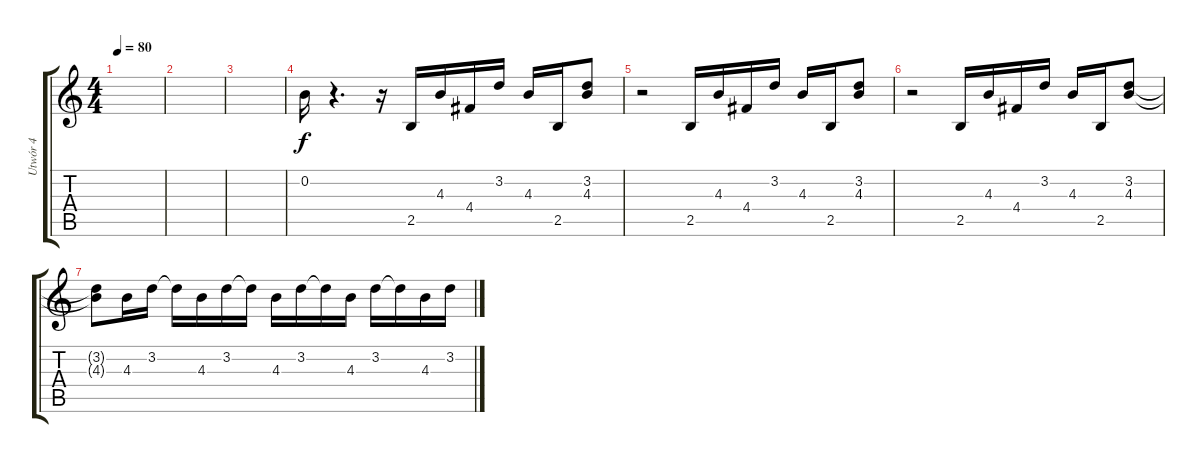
\track ("Utwór 4" "Utwór 4") {instrument electricguitarmuted}
\staff {score tabs}
\tuning (E4 B3 G3 D3 A2 E2) {hide}
\ts (4 4)
\tempo 80
\clef g2
\ks c
|
|
|
0.2.16 r.4{d} r.16 2.5.16 4.3.16 4.4.16 3.2.16 4.3.16 2.5.16 (3.2 4.3).8 |
r.2 2.5.16 4.3.16 4.4.16 3.2.16 4.3.16 2.5.16 (3.2 4.3).8 |
r.2 2.5.16 4.3.16 4.4.16 3.2.16 4.3.16 2.5.16 (3.2 4.3).8 |
(3.2{t} 4.3{t}).8 4.3.16 3.2.16 3.2{t}.16 4.3.16 3.2.16 3.2{t}.16 4.3.16 3.2.16 3.2{t}.16 4.3.16 3.2.16 3.2{t}.16 4.3.16 3.2.16
